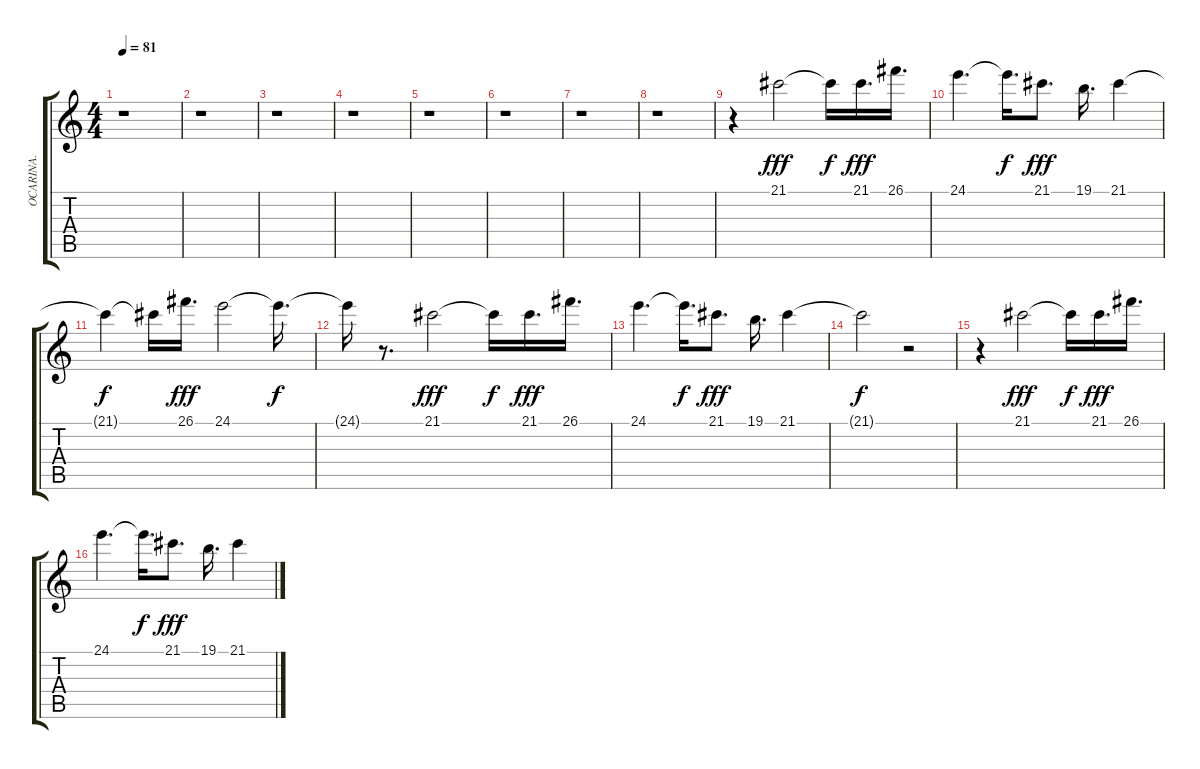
\track ("OCARINA." "OCARINA.") {instrument whistle}
\staff {score tabs}
\tuning (E4 B3 G3 D3 A2 E2) {hide}
\ts (4 4)
\tempo 81
\clef g2
\ks c
r.1{dy fff} |
r.1 |
r.1 |
r.1 |
r.1 |
r.1 |
r.1 |
r.1 |
r.4 21.1.2 21.1{t}.16{dy f} 21.1.16{d dy fff} 26.1.16{d} |
24.1.4{d} 24.1{t}.16{d dy f} 21.1.8{d dy fff} 19.1.16{d} 21.1.4 |
21.1{t}.4{dy f} 21.1{t}.16 26.1.16{d dy fff} 24.1.2 24.1{t}.16{d dy f} |
24.1{t}.16 r.8{d} 21.1.2{dy fff} 21.1{t}.16{dy f} 21.1.16{d dy fff} 26.1.16{d} |
24.1.4{d} 24.1{t}.16{d dy f} 21.1.8{d dy fff} 19.1.16{d} 21.1.4 |
21.1{t}.2{dy f} r.2 |
r.4 21.1.2{dy fff} 21.1{t}.16{dy f} 21.1.16{d dy fff} 26.1.16{d} |
24.1.4{d} 24.1{t}.16{d dy f} 21.1.8{d dy fff} 19.1.16{d} 21.1.4
